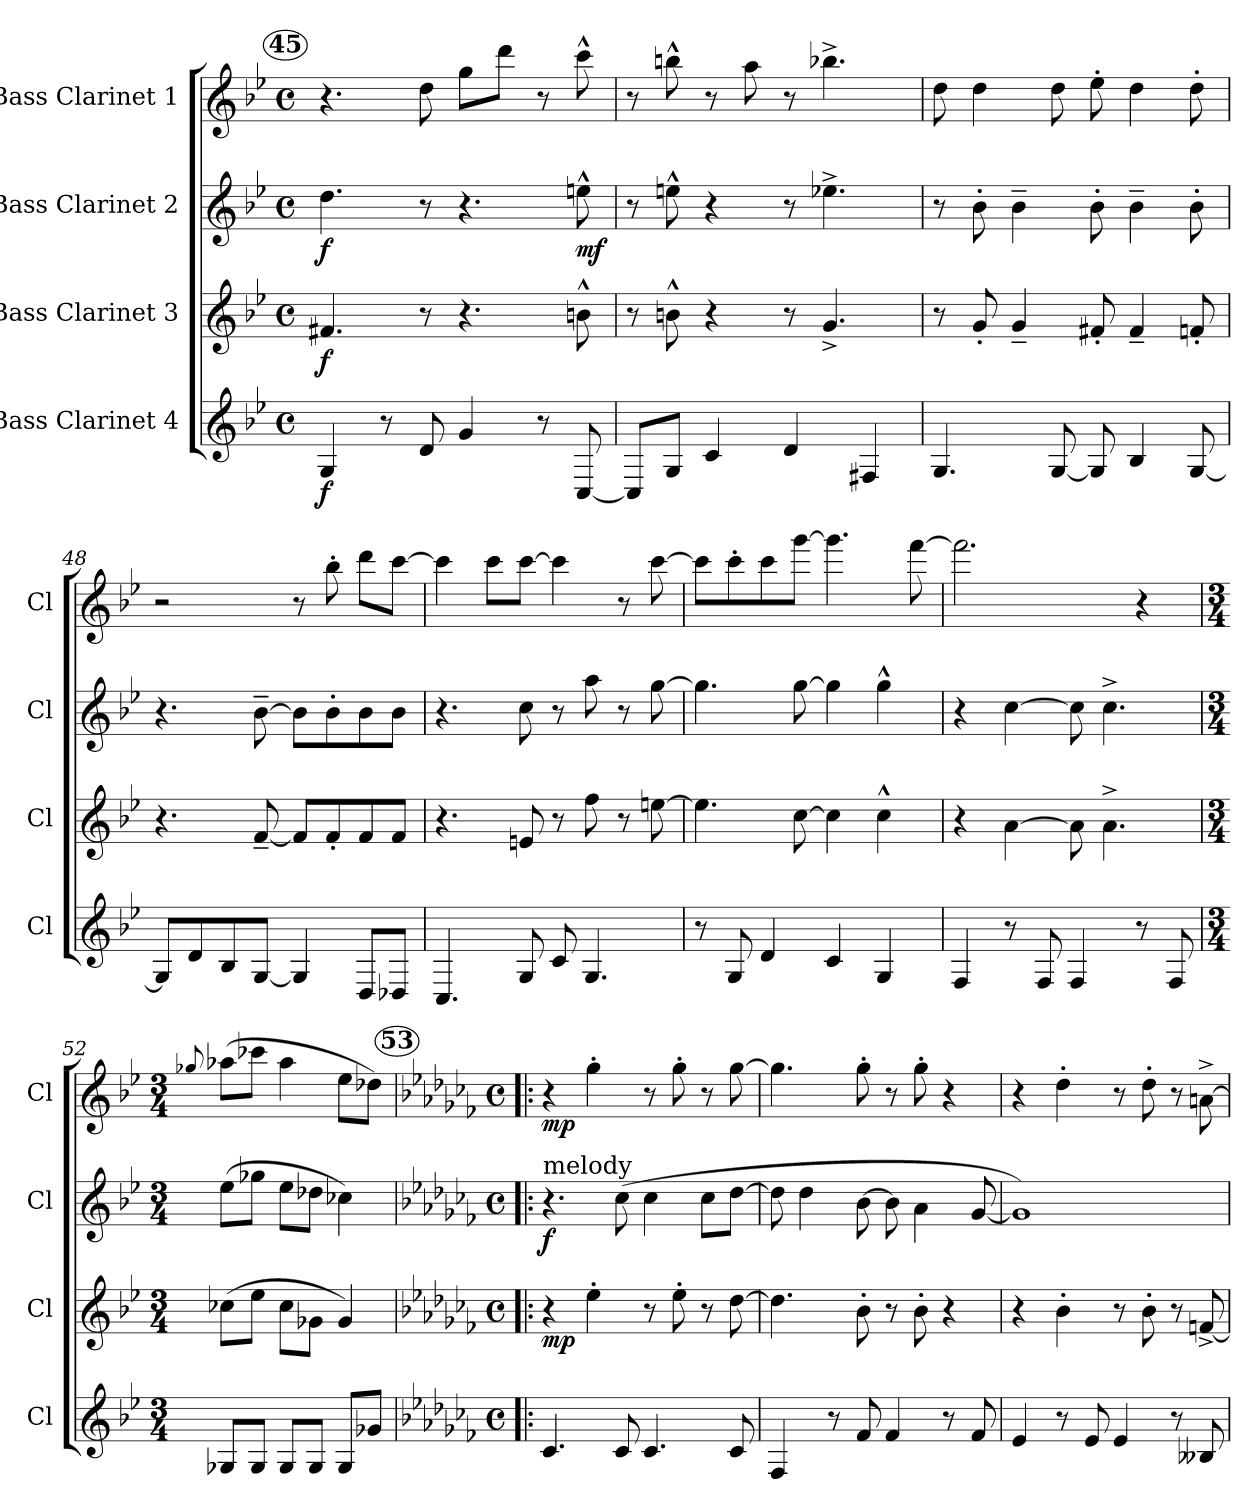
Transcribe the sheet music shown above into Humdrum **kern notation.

**kern	**dynam	**kern	**dynam	**kern	**dynam	**kern	**dynam
*part4	*part4	*part3	*part3	*part2	*part2	*part1	*part1
*staff4	*staff4	*staff3	*staff3	*staff2	*staff2	*staff1	*staff1
*I"Bass Clarinet 4	*	*I"Bass Clarinet 3	*	*I"Bass Clarinet 2	*	*I"Bass Clarinet 1	*
*I'Cl	*	*I'Cl	*	*I'Cl	*	*I'Cl	*
!!LO:PB:g=z
*clefG2	*	*clefG2	*	*clefG2	*	*clefG2	*
*ITrd8c14	*	*ITrd8c14	*	*ITrd8c14	*	*ITrd8c14	*
*k[b-e-]	*	*k[b-e-]	*	*k[b-e-]	*	*k[b-e-]	*
*B-:	*	*B-:	*	*B-:	*	*B-:	*
*M4/4	*	*M4/4	*	*M4/4	*	*M4/4	*
*met(c)	*	*met(c)	*	*met(c)	*	*met(c)	*
!!LO:REH:place=s1:a:B:enc=circle:fs=10.5:t=45
=45	=45	=45	=45	=45	=45	=45	=45
!	!LO:DY:b	!	!LO:DY:b	!	!LO:DY:b	!	!
4GG/	f	4.F#X/	f	4.d\	f	4.r	.
8r	.	.	.	.	.	.	.
8D/	.	8r	.	8r	.	8d\	.
4G/	.	4.r	.	4.r	.	8g\L	.
.	.	.	.	.	.	8dd\J	.
8r	.	.	.	.	.	8r	.
!	!	!	!	!	!LO:DY:b	!	!
[8CC/	.	8Bn^^>\	.	8en^^>\	mf	8cc^^>\	.
=46	=46	=46	=46	=46	=46	=46	=46
8CC/L]	.	8r	.	8r	.	8r	.
8GG/J	.	8Bn^^>\	.	8en^^>\	.	8bn^^>\	.
4C/	.	4r	.	4r	.	8r	.
.	.	.	.	.	.	8a\	.
4D/	.	8r	.	8r	.	8r	.
.	.	4.G^</	.	4.e-X^>\	.	4.b-X^>\	.
4FF#X/	.	.	.	.	.	.	.
=47	=47	=47	=47	=47	=47	=47	=47
4.GG/	.	8r	.	8r	.	8d\	.
.	.	8G'</	.	8B-'>\	.	4d\	.
.	.	4G~</	.	4B-~>\	.	.	.
[8GG/	.	.	.	.	.	8d\	.
8GG/]	.	8F#X'</	.	8B-'>\	.	8e-'>\	.
4BB-/	.	4F#~</	.	4B-~>\	.	4d\	.
[8GG/	.	8Fn'</	.	8B-'>\	.	8d'>\	.
=48	=48	=48	=48	=48	=48	=48	=48
8GG/L]	.	4.r	.	4.r	.	2r	.
8D/	.	.	.	.	.	.	.
8BB-/	.	.	.	.	.	.	.
[8GG/J	.	[8F~</	.	[8B-~>\	.	.	.
4GG/]	.	8F/L]	.	8B-\L]	.	8r	.
.	.	8F'</	.	8B-'>\	.	8b-'>\	.
8DD/L	.	8F/	.	8B-\	.	8dd\L	.
8DD-X/J	.	8F/J	.	8B-\J	.	[8cc\J	.
=49	=49	=49	=49	=49	=49	=49	=49
4.CC/	.	4.r	.	4.r	.	4cc\]	.
.	.	.	.	.	.	8cc\L	.
8GG/	.	8En/	.	8c\	.	[8cc\J	.
8C/	.	8r	.	8r	.	4cc\]	.
4.GG/	.	8f\	.	8a\	.	.	.
.	.	8r	.	8r	.	8r	.
.	.	[8en\	.	[8g\	.	[8cc\	.
=50	=50	=50	=50	=50	=50	=50	=50
8r	.	4.e\]	.	4.g\]	.	8cc\L]	.
8GG/	.	.	.	.	.	8cc'>\	.
4D/	.	.	.	.	.	8cc\	.
.	.	[8c\	.	[8g\	.	[8gg\J	.
4C/	.	4c\]	.	4g\]	.	4.gg\]	.
4GG/	.	4c^^>\	.	4g^^>\	.	.	.
.	.	.	.	.	.	[8ff\	.
=51	=51	=51	=51	=51	=51	=51	=51
4FF/	.	4r	.	4r	.	2.ff\]	.
8r	.	[4A\	.	[4c\	.	.	.
8FF/	.	.	.	.	.	.	.
4FF/	.	8A\]	.	8c\]	.	.	.
.	.	4.A^>\	.	4.c^>\	.	.	.
8r	.	.	.	.	.	4r	.
8FF/	.	.	.	.	.	.	.
=52	=52	=52	=52	=52	=52	=52	=52
*M3/4	*	*M3/4	*	*M3/4	*	*M3/4	*
.	.	.	.	.	.	8qqg-X/	.
8GG-X/L	.	(>8c-X\L	.	(>8e-\L	.	(>8a-X\L	.
8GG-/J	.	8e-\J	.	8g-X\J	.	8cc-X\J	.
8GG-/L	.	8c-\L	.	8e-\L	.	4a-\	.
8GG-/J	.	8G-X\J	.	8d-X\J	.	.	.
8GG-/L	.	4G-/)	.	4c-X\)	.	8e-\L	.
8G-X/J	.	.	.	.	.	8d-X\J)	.
!!LO:LB:g=z
!!LO:REH:place=s1:a:B:enc=circle:fs=10.5:t=53
=53!|:	=53!|:	=53!|:	=53!|:	=53!|:	=53!|:	=53!|:	=53!|:
*k[b-e-a-d-g-c-f-]	*	*k[b-e-a-d-g-c-f-]	*	*k[b-e-a-d-g-c-f-]	*	*k[b-e-a-d-g-c-f-]	*
*C-:	*	*C-:	*	*C-:	*	*C-:	*
*M4/4	*	*M4/4	*	*M4/4	*	*M4/4	*
*met(c)	*	*met(c)	*	*met(c)	*	*met(c)	*
!	!	!	!	!LO:TX:a:t=melody	!	!	!
!	!	!	!LO:DY:b	!	!LO:DY:b	!	!LO:DY:b
4.C-i/	.	4r	mp	4.r	f	4r	mp
.	.	4e-'>\	.	.	.	4g-i'>\	.
8C-/	.	.	.	(>8c-i\	.	.	.
4.C-/	.	8r	.	4c-\	.	8r	.
.	.	8e-'>\	.	.	.	8g-'>\	.
.	.	8r	.	8c-\L	.	8r	.
8C-/	.	[8d-i\	.	[8d-\J	.	[8g-\	.
=54	=54	=54	=54	=54	=54	=54	=54
4FF-i/	.	4.d-\]	.	8d-\]	.	4.g-\]	.
.	.	.	.	4d-\	.	.	.
8r	.	.	.	.	.	.	.
8F-/	.	8B-'>\	.	[8B-\	.	8g-'>\	.
4F-/	.	8r	.	8B-\]	.	8r	.
.	.	8B-'>\	.	4A-\	.	8g-'>\	.
8r	.	4r	.	.	.	4r	.
8F-/	.	.	.	[8G-/	.	.	.
=55	=55	=55	=55	=55	=55	=55	=55
4E-/	.	4r	.	1G-])	.	4r	.
8r	.	4B-'>\	.	.	.	4d-'>\	.
8E-/	.	.	.	.	.	.	.
4E-/	.	8r	.	.	.	8r	.
.	.	8B-'>\	.	.	.	8d-'>\	.
8r	.	8r	.	.	.	8r	.
8BB--X/	.	[8Fn^</	.	.	.	[8An^>\	.
=	=	=	=	=	=	=	=
*-	*-	*-	*-	*-	*-	*-	*-
